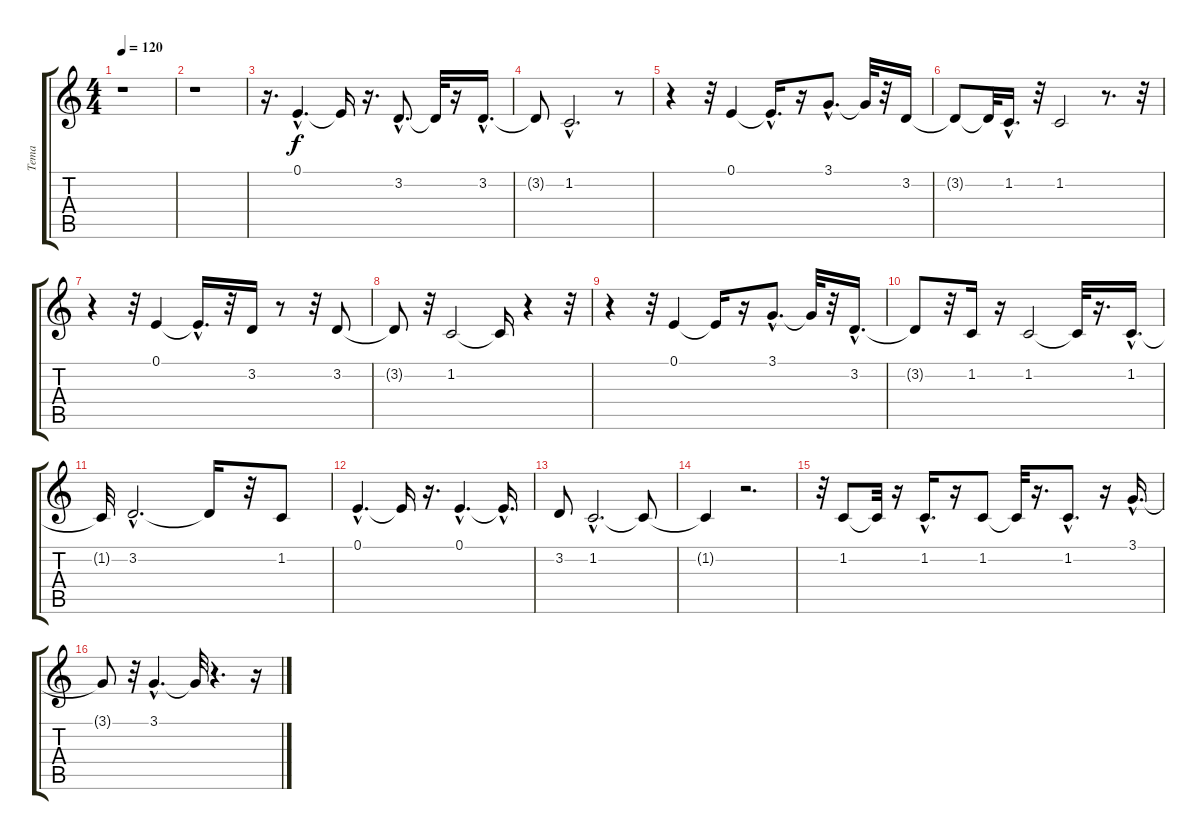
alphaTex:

\track ("Tema" "Tema") {instrument voiceoohs}
\staff {score tabs}
\tuning (E4 B3 G3 D3 A2 E2) {hide}
\ts (4 4)
\tempo 120
\clef g2
\ks c
r.1{dy f} |
r.1 |
r.16{d} 0.1{hac}.4{d} 0.1{t}.16 r.16{d} 3.2{hac}.8{d} 3.2{t}.32 r.16 3.2{hac}.16{d} |
3.2{t}.8 1.2{hac}.2{d} r.8 |
r.4 r.32 0.1.4 0.1{hac t}.16{d} r.16 3.1{hac}.8{d} 3.1{t}.32 r.32 3.2.16 |
3.2{t}.8 3.2{t}.32 1.2{hac}.16{d} r.32 1.2.2 r.8{d} r.32 |
r.4 r.32 0.1.4 0.1{hac t}.16{d} r.32 3.2.16 r.8 r.32 3.2.8 |
3.2{t}.8 r.32 1.2.2 1.2{t}.16 r.4 r.32 |
r.4 r.32 0.1.4 0.1{t}.16 r.16 3.1{hac}.8{d} 3.1{t}.32 r.32 3.2{hac}.16{d} |
3.2{t}.8 r.32 1.2.16 r.16 1.2.2 1.2{t}.32 r.16{d} 1.2{hac}.16{d} |
1.2{t}.32 3.2{hac}.2{d} 3.2{t}.16 r.32 1.2.8 |
0.1{hac}.4{d} 0.1{t}.16 r.16{d} 0.1{hac}.4{d} 0.1{hac t}.16{d} |
3.2.8 1.2{hac}.2{d} 1.2{t}.8 |
1.2{t}.4 r.2{d} |
r.32 1.2.8 1.2{t}.32 r.16 1.2{hac}.16{d} r.16 1.2.8 1.2{t}.32 r.16{d} 1.2{hac}.8{d} r.16 3.1{hac}.16{d} |
3.1{t}.8 r.32 3.1{hac}.4{d} 3.1{t}.32 r.4{d} r.16
